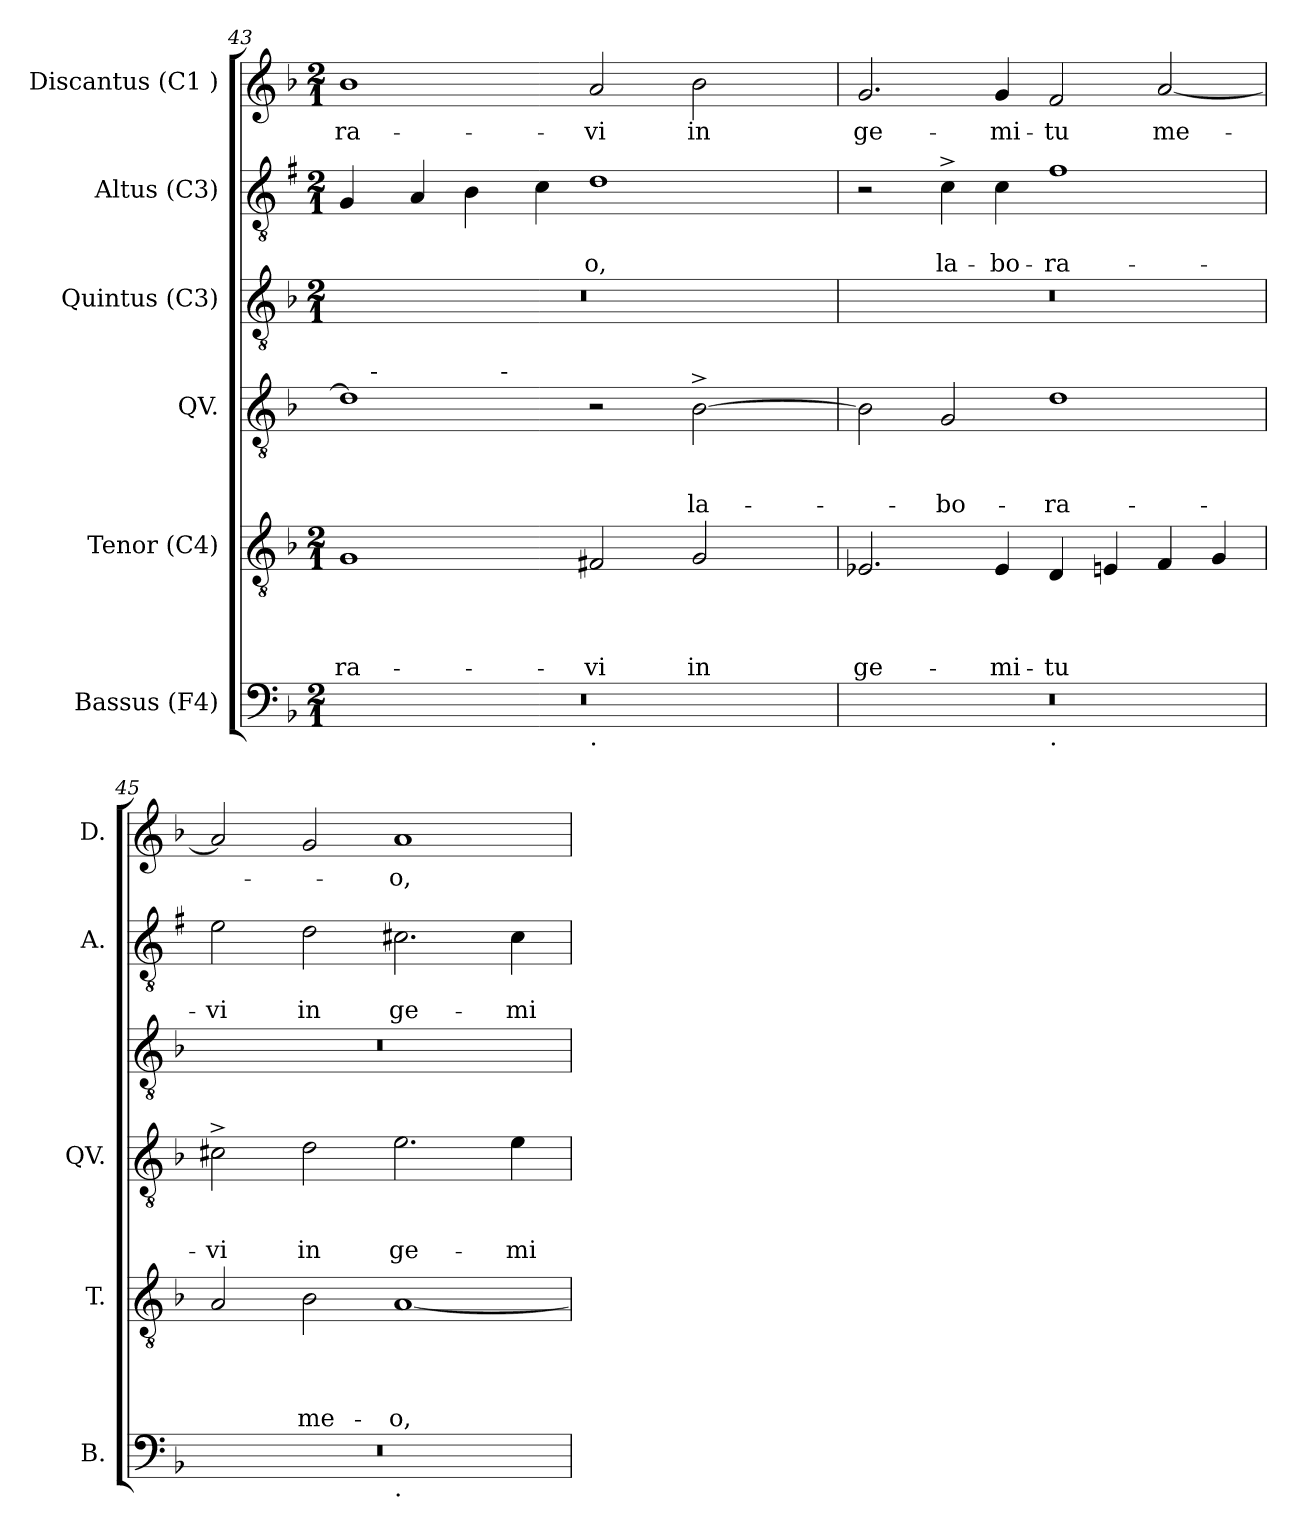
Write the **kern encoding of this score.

**kern	**kern	**text	**text	**text	**text	**kern	**text	**text	**text	**kern	**kern	**text	**text	**kern	**text
*part6	*part5	*part5	*part5	*part5	*part5	*part4	*part4	*part4	*part4	*part3	*part2	*part2	*part2	*part1	*part1
*staff6	*staff5	*staff5	*staff5	*staff5	*staff5	*staff4	*staff4	*staff4	*staff4	*staff3	*staff2	*staff2	*staff2	*staff1	*staff1
*I"Bassus (F4)	*I"Tenor (C4)	*	*	*	*	*I"QV.	*	*	*	*I"Quintus (C3)	*I"Altus (C3)	*	*	*I"Discantus (C1 )	*
*I'B.	*I'T.	*	*	*	*	*I'QV.	*	*	*	*	*I'A.	*	*	*I'D.	*
*clefF4	*clefGv2	*	*	*	*	*clefGv2	*	*	*	*clefGv2	*clefGv2	*	*	*clefG2	*
*k[b-]	*k[b-]	*	*	*	*	*k[b-]	*	*	*	*k[b-]	*k[f#]	*	*	*k[b-]	*
*F:	*F:	*	*	*	*	*F:	*	*	*	*F:	*G:	*	*	*F:	*
*M2/1	*M2/1	*	*	*	*	*	*	*	*	*M2/1	*M2/1	*	*	*M2/1	*
=43	=43	=43	=43	=43	=43	=43	=43	=43	=43	=43	=43	=43	=43	=43	=43
!	!	!	!	!	!LO:LY:b	!	!	!	!	!	!	!	!	!	!LO:LY:b
*^	*	*	*	*	*	*^	*	*	*	*	*	*	*	*	*
*	*	*	*	*	*	*	*	*^	*	*	*	*	*	*	*	*	*
0r	1ryy	1G	.	.	.	-ra-	1d]	16.ryy	2ryy	.	.	.	0r	4G/	.	.	1b-	-ra-
!	!	!	!	!	!	!	!	!LO:TX:a:t=-	!	!	!	!	!	!	!	!	!	!
.	.	.	.	.	.	.	.	1ryy	.	.	.	.	.	.	.	.	.	.
.	.	.	.	.	.	.	.	.	.	.	.	.	.	4A/	.	.	.	.
.	.	.	.	.	.	.	.	.	8ryy	.	.	.	.	4B\	.	.	.	.
!	!	!	!	!	!	!	!	!	!LO:TX:a:t=-	!	!	!	!	!	!	!	!	!
.	.	.	.	.	.	.	.	.	1ryy	.	.	.	.	.	.	.	.	.
.	.	.	.	.	.	.	.	.	.	.	.	.	.	4c\	.	.	.	.
!	!LO:TX:b:t=.	!	!	!	!	!	!	!	!	!	!	!	!	!	!	!	!	!
!	!	!	!	!	!	!LO:LY:b	!	!	!	!	!	!	!	!	!	!LO:LY:b	!	!LO:LY:b
.	1ryy	2F#X/	.	.	.	-vi	2r	.	.	.	.	.	.	1d	.	-o,	2a/	-vi
.	.	.	.	.	.	.	.	2ryy	.	.	.	.	.	.	.	.	.	.
!	!	!	!	!	!	!LO:LY:b	!	!	!	!	!	!LO:LY:b	!	!	!	!	!	!LO:LY:b
.	.	2G/	.	.	.	in	[>2B-^>\	.	.	.	.	la-	.	.	.	.	2b-\	in
.	.	.	.	.	.	.	.	4ryy	.	.	.	.	.	.	.	.	.	.
.	.	.	.	.	.	.	.	.	4.ryy	.	.	.	.	.	.	.	.	.
.	.	.	.	.	.	.	.	8ryy	.	.	.	.	.	.	.	.	.	.
.	.	.	.	.	.	.	.	32ryy	.	.	.	.	.	.	.	.	.	.
=44	=44	=44	=44	=44	=44	=44	=44	=44	=44	=44	=44	=44	=44	=44	=44	=44	=44	=44
!	!	!	!	!	!	!LO:LY:b	!	!	!	!	!	!	!	!	!	!	!	!LO:LY:b
*	*	*	*	*	*	*	*v	*v	*v	*	*	*	*	*	*	*	*	*
0r	1ryy	2.E-X/	.	.	.	ge-	2B-\]	.	.	.	0r	2r	.	.	2.g/	ge-
!	!	!	!	!	!	!	!	!	!	!LO:LY:b	!	!	!	!LO:LY:b	!	!
.	.	.	.	.	.	.	2G/	.	.	-bo-	.	4c^>\	.	la-	.	.
!	!	!	!	!	!	!LO:LY:b	!	!	!	!	!	!	!	!LO:LY:b	!	!LO:LY:b
.	.	4E-/	.	.	.	-mi-	.	.	.	.	.	4c\	.	-bo-	4g/	-mi-
!	!LO:TX:b:t=.	!	!	!	!	!	!	!	!	!	!	!	!	!	!	!
!	!	!	!	!	!	!LO:LY:b	!	!	!	!LO:LY:b	!	!	!	!LO:LY:b	!	!LO:LY:b
.	1ryy	4D/	.	.	.	-tu	1d	.	.	-ra-	.	1f#	.	-ra-	2f/	-tu
.	.	4E/	.	.	.	.	.	.	.	.	.	.	.	.	.	.
!	!	!	!	!	!	!	!	!	!	!	!	!	!	!	!	!LO:LY:b
.	.	4F/	.	.	.	.	.	.	.	.	.	.	.	.	[<2a/	me-
.	.	4G/	.	.	.	.	.	.	.	.	.	.	.	.	.	.
=45	=45	=45	=45	=45	=45	=45	=45	=45	=45	=45	=45	=45	=45	=45	=45	=45
!	!	!	!	!	!	!	!	!	!	!LO:LY:b	!	!	!	!LO:LY:b	!	!
0r	1ryy	2A/	.	.	.	.	2c#X^>\	.	.	-vi	0r	2e\	.	-vi	2a/]	.
!	!	!	!	!	!	!LO:LY:b	!	!	!	!LO:LY:b	!	!	!	!LO:LY:b	!	!
.	.	2B-\	.	.	.	me-	2d\	.	.	in	.	2d\	.	in	2g/	.
!	!LO:TX:b:t=.	!	!	!	!	!	!	!	!	!	!	!	!	!	!	!
!	!	!	!	!	!	!LO:LY:b	!	!	!	!LO:LY:b	!	!	!	!LO:LY:b	!	!LO:LY:b
.	1ryy	[<1A	.	.	.	-o,	2.e\	.	.	ge-	.	2.c#X\	.	ge-	1a	-o,
!	!	!	!	!	!	!	!	!	!	!LO:LY:b	!	!	!	!LO:LY:b	!	!
.	.	.	.	.	.	.	4e\	.	.	-mi-	.	4c#\	.	-mi-	.	.
*v	*v	*	*	*	*	*	*	*	*	*	*	*	*	*	*	*
=	=	=	=	=	=	=	=	=	=	=	=	=	=	=	=
*-	*-	*-	*-	*-	*-	*-	*-	*-	*-	*-	*-	*-	*-	*-	*-
